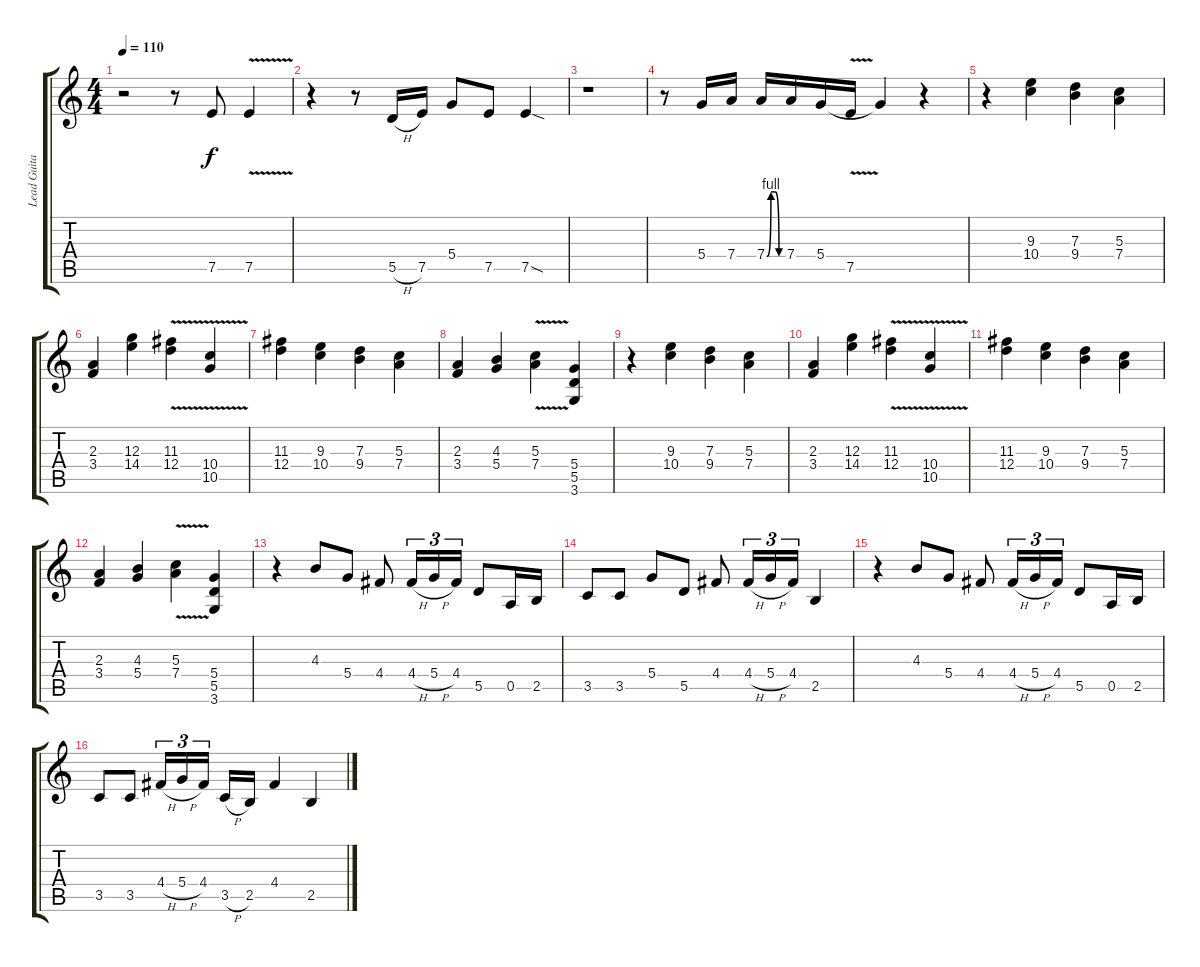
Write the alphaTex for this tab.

\track ("Lead Guitar" "Lead Guita") {instrument distortionguitar}
\staff {score tabs}
\tuning (E4 B3 G3 D3 A2 E2) {hide}
\ts (4 4)
\tempo 110
\clef g2
\ks c
r.2{dy f} r.8 7.5.8 7.5{v}.4 |
r.4 r.8 5.5{h}.16 7.5.16 5.4.8 7.5.8 7.5{sod}.4 |
r.1 |
r.8 5.4.16 7.4.16 7.4{be (custom 0 0 15 4 30 4 45 0 60 0)}.16 7.4.16 5.4.16 7.5{v}.16 5.4{t}.4 r.4 |
r.4 (9.3 10.4).4 (7.3 9.4).4 (5.3 7.4).4 |
(2.3 3.4).4 (12.3 14.4).4 (11.3{v} 12.4{v}).4 (10.4{v} 10.5{v}).4 |
(11.3 12.4).4 (9.3 10.4).4 (7.3 9.4).4 (5.3 7.4).4 |
(2.3 3.4).4 (4.3 5.4).4 (5.3{v} 7.4{v}).4 (5.4 5.5 3.6).4 |
r.4 (9.3 10.4).4 (7.3 9.4).4 (5.3 7.4).4 |
(2.3 3.4).4 (12.3 14.4).4 (11.3{v} 12.4{v}).4 (10.4{v} 10.5{v}).4 |
(11.3 12.4).4 (9.3 10.4).4 (7.3 9.4).4 (5.3 7.4).4 |
(2.3 3.4).4 (4.3 5.4).4 (5.3{v} 7.4{v}).4 (5.4 5.5 3.6).4 |
r.4 4.3.8 5.4.8 4.4.8 4.4{h}.16{tu (3 2)} 5.4{h}.16{tu (3 2)} 4.4.16{tu (3 2)} 5.5.8 0.5.16 2.5.16 |
3.5.8 3.5.8 5.4.8 5.5.8 4.4.8 4.4{h}.16{tu (3 2)} 5.4{h}.16{tu (3 2)} 4.4.16{tu (3 2)} 2.5.4 |
r.4 4.3.8 5.4.8 4.4.8 4.4{h}.16{tu (3 2)} 5.4{h}.16{tu (3 2)} 4.4.16{tu (3 2)} 5.5.8 0.5.16 2.5.16 |
3.5.8 3.5.8 4.4{h}.16{tu (3 2)} 5.4{h}.16{tu (3 2)} 4.4.16{tu (3 2) beam splitsecondary} 3.5{h}.16 2.5.16 4.4.4 2.5.4
